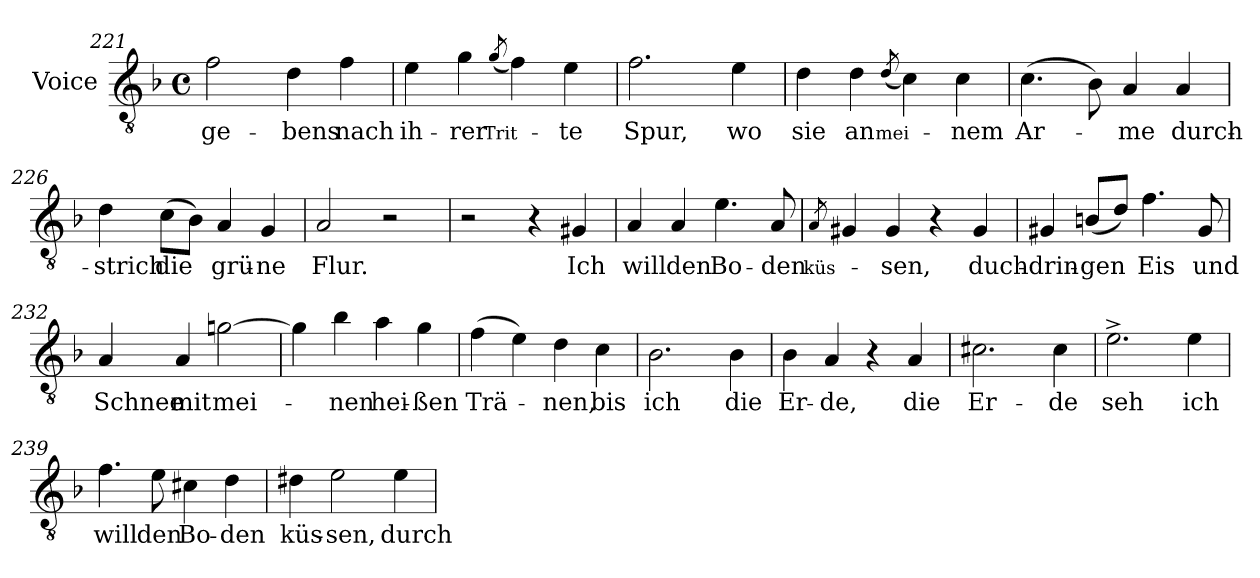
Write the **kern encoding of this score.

**kern	**text
*part1	*part1
*staff1	*staff1
*I"Voice	*
*clefGv2	*
*ITrd7c12	*
*k[b-]	*
*F:	*
*M4/4	*
*met(c)	*
=221	=221
!	!LO:LY:b:color=#000000
2Fi\	-ge-
!	!LO:LY:b:color=#000000
4Di\	-bens
!	!LO:LY:b:color=#000000
4Fi\	nach
!!LO:LB:g=z
=222	=222
!	!LO:LY:b:color=#000000
4Ei\	ih-
!	!LO:LY:b:color=#000000
4Gi\	-rer
!	!LO:LY:b:color=#000000
(8qGi/	Trit-
4Fi\)	.
!	!LO:LY:b:color=#000000
4Ei\	-te
=223	=223
!	!LO:LY:b:color=#000000
2.Fi\	Spur,
!	!LO:LY:b:color=#000000
4Ei\	wo
=224	=224
!	!LO:LY:b:color=#000000
4Di\	sie
!	!LO:LY:b:color=#000000
4Di\	an
!	!LO:LY:b:color=#000000
(8qDi/	mei-
4Ci\)	.
!	!LO:LY:b:color=#000000
4Ci\	-nem
=225	=225
!	!LO:LY:b:color=#000000
(4.Ci\	Ar-
8BB-i\)	.
!	!LO:LY:b:color=#000000
4AAi/	-me
!	!LO:LY:b:color=#000000
4AAi/	durch-
=226	=226
!	!LO:LY:b:color=#000000
4Di\	-strich
!	!LO:LY:b:color=#000000
(8Ci\L	die
8BB-i\J)	.
!	!LO:LY:b:color=#000000
4AAi/	grü-
!	!LO:LY:b:color=#000000
4GGi/	-ne
=227	=227
!	!LO:LY:b:color=#000000
2AAi/	Flur.
2r	.
=228	=228
2r	.
4r	.
!	!LO:LY:b:color=#000000
4GG#Xi/	Ich
!!LO:LB:g=z
=229	=229
!	!LO:LY:b:color=#000000
4AAi/	will
!	!LO:LY:b:color=#000000
4AAi/	den
!	!LO:LY:b:color=#000000
4.Ei\	Bo-
!	!LO:LY:b:color=#000000
8AAi/	-den
=230	=230
!	!LO:LY:b:color=#000000
8qAAi/	küs-
4GG#Xi/	.
!	!LO:LY:b:color=#000000
4GG#i/	-sen,
4r	.
!	!LO:LY:b:color=#000000
4GG#i/	duch-
=231	=231
!	!LO:LY:b:color=#000000
4GG#Xi/	-drin-
!	!LO:LY:b:color=#000000
(8BBni/L	-gen
8Di/J)	.
!	!LO:LY:b:color=#000000
4.Fi\	Eis
!	!LO:LY:b:color=#000000
8GG#i/	und
=232	=232
!	!LO:LY:b:color=#000000
4AAi/	Schnee
!	!LO:LY:b:color=#000000
4AAi/	mit
!	!LO:LY:b:color=#000000
[>2Gni\	mei-
=233	=233
4Gi\]	.
!	!LO:LY:b:color=#000000
4B-i\	-nen
!	!LO:LY:b:color=#000000
4Ai\	hei-
!	!LO:LY:b:color=#000000
4Gi\	-ßen
=234	=234
!	!LO:LY:b:color=#000000
(4Fi\	Trä-
4Ei\)	.
!	!LO:LY:b:color=#000000
4Di\	-nen,
!	!LO:LY:b:color=#000000
4Ci\	bis
=235	=235
!	!LO:LY:b:color=#000000
2.BB-i\	ich
!	!LO:LY:b:color=#000000
4BB-i\	die
!!LO:LB:g=z
=236	=236
!	!LO:LY:b:color=#000000
4BB-i\	Er-
!	!LO:LY:b:color=#000000
4AAi/	-de,
4r	.
!	!LO:LY:b:color=#000000
4AAi/	die
=237	=237
!	!LO:LY:b:color=#000000
2.C#Xi\	Er-
!	!LO:LY:b:color=#000000
4C#i\	-de
=238	=238
!	!LO:LY:b:color=#000000
2.E^i\	seh
!	!LO:LY:b:color=#000000
4Ei\	ich
=239	=239
!	!LO:LY:b:color=#000000
4.Fi\	will
!	!LO:LY:b:color=#000000
8Ei\	den
!	!LO:LY:b:color=#000000
4C#Xi\	Bo-
!	!LO:LY:b:color=#000000
4Di\	-den
=240	=240
!	!LO:LY:b:color=#000000
4D#Xi\	küs-
!	!LO:LY:b:color=#000000
2Ei\	-sen,
!	!LO:LY:b:color=#000000
4Ei\	durch-
=	=
*-	*-
